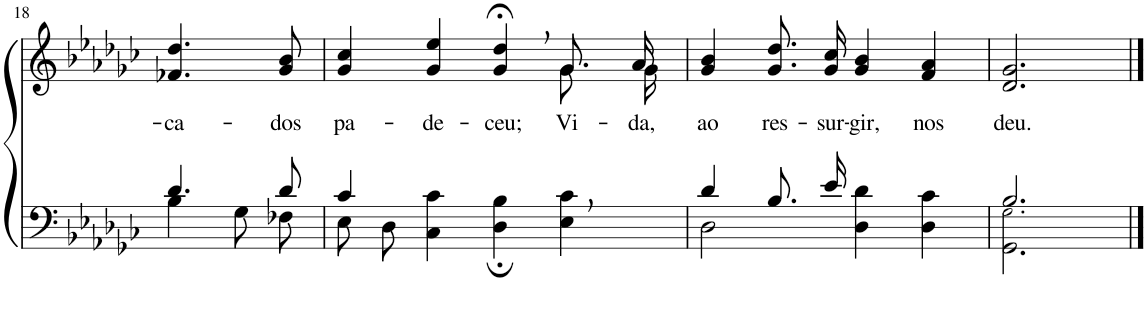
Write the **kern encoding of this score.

**kern	**kern	**text
*part2	*part1	*part1
*staff2	*staff1	*staff1
*I"Parte III e IV	*I"Parte I e II	*
!!LO:PB:g=z
*clefF4	*clefG2	*
*Trd2c3	*Trd2c3	*
*k[b-e-a-d-g-c-]	*k[b-e-a-d-g-c-]	*
*M4/4	*M4/4	*
=18	=18	=18
*^	*	*
!	!	!	!LO:LY:b
4.d-/	4B-\	4.f-X/ 4.dd-/	-ca-
.	8G-\L	.	.
!	!	!	!LO:LY:b
8d-/	8F-X\J	8g-/ 8b-/	-dos
=19	=19	=19	=19
!	!	!	!LO:LY:b
*	*	*^	*
4c-/	8E-\L	4g-/ 4cc-/	2.ryy	pa-
.	8D-\J	.	.	.
!	!	!	!	!LO:LY:b
2.ryy	4C-\ 4c-\	4g-/ 4ee-/	.	-de-
!	!	!	!	!LO:LY:b
.	4D-\; 4B-\;	4g-/;<, 4dd-/;<,	.	-ceu;
!	!	!	!	!LO:LY:b
.	4E-\ 4c-\	8.g-/L	8.g-\L	Vi-
!	!	!	!	!LO:LY:b
.	.	16a-/Jk	16g-\Jk	-da,
=20	=20	=20	=20	=20
!	!	!	!	!LO:LY:b
*	*	*v	*v	*
4d-/	2D-\	4g-/ 4b-/	ao
!	!	!	!LO:LY:b
8.B-/L	.	8.g-/ 8.dd-/L	res-
!	!	!	!LO:LY:b
16e-/Jk	.	16g-/ 16cc-/Jk	-sur-
!	!	!	!LO:LY:b
2ryy	4D-\ 4d-\	4g-/ 4b-/	-gir,
!	!	!	!LO:LY:b
.	4D-\ 4c-\	4f/ 4a-/	nos
=21	=21	=21	=21
!	!	!	!LO:LY:b
2.B-/	2.GG-\ 2.G-!\	2.d-/ 2.g-/	deu.
*v	*v	*	*
==	==	==
*-	*-	*-
